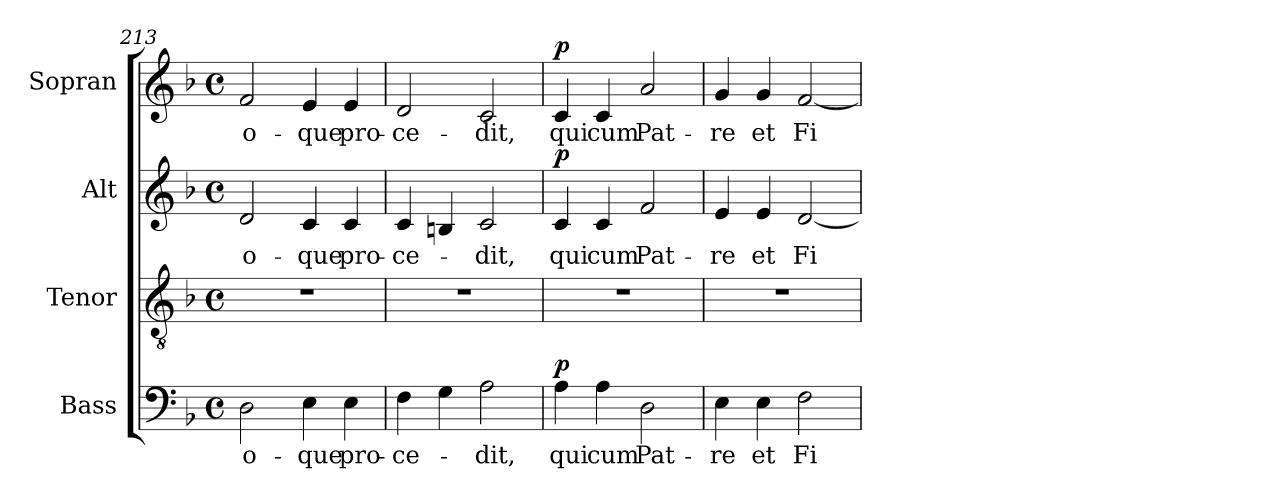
**kern	**text	**dynam	**kern	**kern	**text	**dynam	**kern	**text	**dynam
*part4	*part4	*part4	*part3	*part2	*part2	*part2	*part1	*part1	*part1
*staff4	*staff4	*staff4	*staff3	*staff2	*staff2	*staff2	*staff1	*staff1	*staff1
*I"Bass	*	*	*I"Tenor	*I"Alt	*	*	*I"Sopran	*	*
*I'B.	*	*	*I'T.	*I'A.	*	*	*I'S.	*	*
*clefF4	*	*	*clefGv2	*clefG2	*	*	*clefG2	*	*
*k[b-]	*	*	*k[b-]	*k[b-]	*	*	*k[b-]	*	*
*F:	*	*	*F:	*F:	*	*	*F:	*	*
*M4/4	*	*	*M4/4	*M4/4	*	*	*M4/4	*	*
*met(c)	*	*	*met(c)	*met(c)	*	*	*met(c)	*	*
=213	=213	=213	=213	=213	=213	=213	=213	=213	=213
!	!LO:LY:b	!	!	!	!LO:LY:b	!	!	!LO:LY:b	!
2D\	-o-	.	1r	2d/	-o-	.	2f/	-o-	.
!	!LO:LY:b	!	!	!	!LO:LY:b	!	!	!LO:LY:b	!
4E\	-que	.	.	4c/	-que	.	4e/	-que	.
!	!LO:LY:b	!	!	!	!LO:LY:b	!	!	!LO:LY:b	!
4E\	pro-	.	.	4c/	pro-	.	4e/	pro-	.
=214	=214	=214	=214	=214	=214	=214	=214	=214	=214
!	!LO:LY:b	!	!	!	!LO:LY:b	!	!	!LO:LY:b	!
4F\	-ce-	.	1r	4c/	-ce-	.	2d/	-ce-	.
4G\	.	.	.	4Bn/	.	.	.	.	.
!	!LO:LY:b	!	!	!	!LO:LY:b	!	!	!LO:LY:b	!
2A\	-dit,	.	.	2c/	-dit,	.	2c/	-dit,	.
!!LO:PB:g=z
=215	=215	=215	=215	=215	=215	=215	=215	=215	=215
!	!LO:LY:b	!LO:DY:a	!	!	!LO:LY:b	!LO:DY:a	!	!LO:LY:b	!LO:DY:a
4A\	qui	p	1r	4c/	qui	p	4c/	qui	p
!	!LO:LY:b	!	!	!	!LO:LY:b	!	!	!LO:LY:b	!
4A\	cum	.	.	4c/	cum	.	4c/	cum	.
!	!LO:LY:b	!	!	!	!LO:LY:b	!	!	!LO:LY:b	!
2D\	Pat-	.	.	2f/	Pat-	.	2a/	Pat-	.
=216	=216	=216	=216	=216	=216	=216	=216	=216	=216
!	!LO:LY:b	!	!	!	!LO:LY:b	!	!	!LO:LY:b	!
4E\	-re	.	1r	4e/	-re	.	4g/	-re	.
!	!LO:LY:b	!	!	!	!LO:LY:b	!	!	!LO:LY:b	!
4E\	et	.	.	4e/	et	.	4g/	et	.
!	!LO:LY:b	!	!	!	!LO:LY:b	!	!	!LO:LY:b	!
2F\	Fi-	.	.	[2d/	Fi-	.	[2f/	Fi-	.
=	=	=	=	=	=	=	=	=	=
*-	*-	*-	*-	*-	*-	*-	*-	*-	*-
